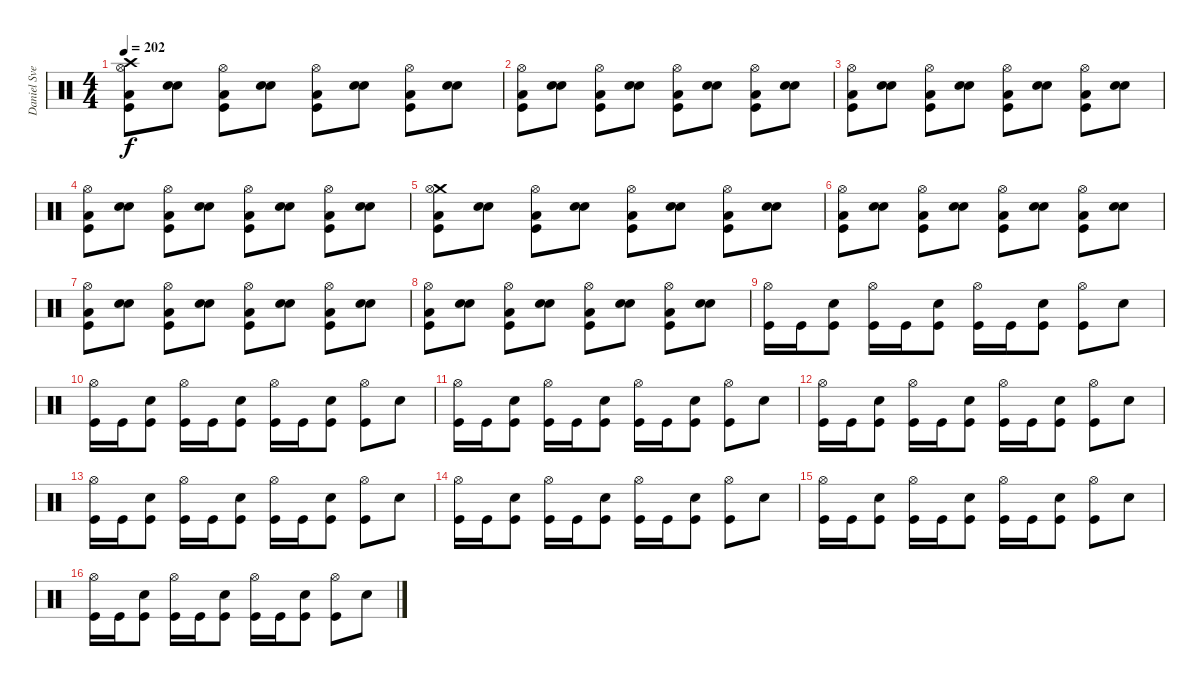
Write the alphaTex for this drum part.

\track ("Daniel Svensson" "Daniel Sve") {instrument percussion}
\staff {score}
\articulation defaults
\ts (4 4)
\tempo 202
\clef neutral
\ks c
("Crash high (hit)" "Hi-Hat (open)" "Low Floor Tom (hit)" "Kick (hit)").8{dy f} ("Electric Snare (hit)" "Electric Snare (hit)").8 ("Hi-Hat (open)" "Low Floor Tom (hit)" "Kick (hit)").8 ("Electric Snare (hit)" "Electric Snare (hit)").8 ("Hi-Hat (open)" "Low Floor Tom (hit)" "Kick (hit)").8 ("Electric Snare (hit)" "Electric Snare (hit)").8 ("Hi-Hat (open)" "Low Floor Tom (hit)" "Kick (hit)").8 ("Electric Snare (hit)" "Electric Snare (hit)").8 |
("Hi-Hat (open)" "Low Floor Tom (hit)" "Kick (hit)").8 ("Electric Snare (hit)" "Electric Snare (hit)").8 ("Hi-Hat (open)" "Low Floor Tom (hit)" "Kick (hit)").8 ("Electric Snare (hit)" "Electric Snare (hit)").8 ("Hi-Hat (open)" "Low Floor Tom (hit)" "Kick (hit)").8 ("Electric Snare (hit)" "Electric Snare (hit)").8 ("Hi-Hat (open)" "Low Floor Tom (hit)" "Kick (hit)").8 ("Electric Snare (hit)" "Electric Snare (hit)").8 |
("Hi-Hat (open)" "Low Floor Tom (hit)" "Kick (hit)").8 ("Electric Snare (hit)" "Electric Snare (hit)").8 ("Hi-Hat (open)" "Low Floor Tom (hit)" "Kick (hit)").8 ("Electric Snare (hit)" "Electric Snare (hit)").8 ("Hi-Hat (open)" "Low Floor Tom (hit)" "Kick (hit)").8 ("Electric Snare (hit)" "Electric Snare (hit)").8 ("Hi-Hat (open)" "Low Floor Tom (hit)" "Kick (hit)").8 ("Electric Snare (hit)" "Electric Snare (hit)").8 |
("Hi-Hat (open)" "Low Floor Tom (hit)" "Kick (hit)").8 ("Electric Snare (hit)" "Electric Snare (hit)").8 ("Hi-Hat (open)" "Low Floor Tom (hit)" "Kick (hit)").8 ("Electric Snare (hit)" "Electric Snare (hit)").8 ("Hi-Hat (open)" "Low Floor Tom (hit)" "Kick (hit)").8 ("Electric Snare (hit)" "Electric Snare (hit)").8 ("Hi-Hat (open)" "Low Floor Tom (hit)" "Kick (hit)").8 ("Electric Snare (hit)" "Electric Snare (hit)").8 |
("Crash medium (hit)" "Hi-Hat (open)" "Low Floor Tom (hit)" "Kick (hit)").8 ("Electric Snare (hit)" "Electric Snare (hit)").8 ("Hi-Hat (open)" "Low Floor Tom (hit)" "Kick (hit)").8 ("Electric Snare (hit)" "Electric Snare (hit)").8 ("Hi-Hat (open)" "Low Floor Tom (hit)" "Kick (hit)").8 ("Electric Snare (hit)" "Electric Snare (hit)").8 ("Hi-Hat (open)" "Low Floor Tom (hit)" "Kick (hit)").8 ("Electric Snare (hit)" "Electric Snare (hit)").8 |
("Hi-Hat (open)" "Low Floor Tom (hit)" "Kick (hit)").8 ("Electric Snare (hit)" "Electric Snare (hit)").8 ("Hi-Hat (open)" "Low Floor Tom (hit)" "Kick (hit)").8 ("Electric Snare (hit)" "Electric Snare (hit)").8 ("Hi-Hat (open)" "Low Floor Tom (hit)" "Kick (hit)").8 ("Electric Snare (hit)" "Electric Snare (hit)").8 ("Hi-Hat (open)" "Low Floor Tom (hit)" "Kick (hit)").8 ("Electric Snare (hit)" "Electric Snare (hit)").8 |
("Hi-Hat (open)" "Low Floor Tom (hit)" "Kick (hit)").8 ("Electric Snare (hit)" "Electric Snare (hit)").8 ("Hi-Hat (open)" "Low Floor Tom (hit)" "Kick (hit)").8 ("Electric Snare (hit)" "Electric Snare (hit)").8 ("Hi-Hat (open)" "Low Floor Tom (hit)" "Kick (hit)").8 ("Electric Snare (hit)" "Electric Snare (hit)").8 ("Hi-Hat (open)" "Low Floor Tom (hit)" "Kick (hit)").8 ("Electric Snare (hit)" "Electric Snare (hit)").8 |
("Hi-Hat (open)" "Low Floor Tom (hit)" "Kick (hit)").8 ("Electric Snare (hit)" "Electric Snare (hit)").8 ("Hi-Hat (open)" "Low Floor Tom (hit)" "Kick (hit)").8 ("Electric Snare (hit)" "Electric Snare (hit)").8 ("Hi-Hat (open)" "Low Floor Tom (hit)" "Kick (hit)").8 ("Electric Snare (hit)" "Electric Snare (hit)").8 ("Hi-Hat (open)" "Low Floor Tom (hit)" "Kick (hit)").8 ("Electric Snare (hit)" "Electric Snare (hit)").8 |
("Hi-Hat (open)" "Kick (hit)").16 "Kick (hit)".16 ("Electric Snare (hit)" "Kick (hit)").8 ("Hi-Hat (open)" "Kick (hit)").16 "Kick (hit)".16 ("Electric Snare (hit)" "Kick (hit)").8 ("Hi-Hat (open)" "Kick (hit)").16 "Kick (hit)".16 ("Electric Snare (hit)" "Kick (hit)").8 ("Hi-Hat (open)" "Kick (hit)").8 "Electric Snare (hit)".8 |
("Hi-Hat (open)" "Kick (hit)").16 "Kick (hit)".16 ("Electric Snare (hit)" "Kick (hit)").8 ("Hi-Hat (open)" "Kick (hit)").16 "Kick (hit)".16 ("Electric Snare (hit)" "Kick (hit)").8 ("Hi-Hat (open)" "Kick (hit)").16 "Kick (hit)".16 ("Electric Snare (hit)" "Kick (hit)").8 ("Hi-Hat (open)" "Kick (hit)").8 "Electric Snare (hit)".8 |
("Hi-Hat (open)" "Kick (hit)").16 "Kick (hit)".16 ("Electric Snare (hit)" "Kick (hit)").8 ("Hi-Hat (open)" "Kick (hit)").16 "Kick (hit)".16 ("Electric Snare (hit)" "Kick (hit)").8 ("Hi-Hat (open)" "Kick (hit)").16 "Kick (hit)".16 ("Electric Snare (hit)" "Kick (hit)").8 ("Hi-Hat (open)" "Kick (hit)").8 "Electric Snare (hit)".8 |
("Hi-Hat (open)" "Kick (hit)").16 "Kick (hit)".16 ("Electric Snare (hit)" "Kick (hit)").8 ("Hi-Hat (open)" "Kick (hit)").16 "Kick (hit)".16 ("Electric Snare (hit)" "Kick (hit)").8 ("Hi-Hat (open)" "Kick (hit)").16 "Kick (hit)".16 ("Electric Snare (hit)" "Kick (hit)").8 ("Hi-Hat (open)" "Kick (hit)").8 "Electric Snare (hit)".8 |
("Hi-Hat (open)" "Kick (hit)").16 "Kick (hit)".16 ("Electric Snare (hit)" "Kick (hit)").8 ("Hi-Hat (open)" "Kick (hit)").16 "Kick (hit)".16 ("Electric Snare (hit)" "Kick (hit)").8 ("Hi-Hat (open)" "Kick (hit)").16 "Kick (hit)".16 ("Electric Snare (hit)" "Kick (hit)").8 ("Hi-Hat (open)" "Kick (hit)").8 "Electric Snare (hit)".8 |
("Hi-Hat (open)" "Kick (hit)").16 "Kick (hit)".16 ("Electric Snare (hit)" "Kick (hit)").8 ("Hi-Hat (open)" "Kick (hit)").16 "Kick (hit)".16 ("Electric Snare (hit)" "Kick (hit)").8 ("Hi-Hat (open)" "Kick (hit)").16 "Kick (hit)".16 ("Electric Snare (hit)" "Kick (hit)").8 ("Hi-Hat (open)" "Kick (hit)").8 "Electric Snare (hit)".8 |
("Hi-Hat (open)" "Kick (hit)").16 "Kick (hit)".16 ("Electric Snare (hit)" "Kick (hit)").8 ("Hi-Hat (open)" "Kick (hit)").16 "Kick (hit)".16 ("Electric Snare (hit)" "Kick (hit)").8 ("Hi-Hat (open)" "Kick (hit)").16 "Kick (hit)".16 ("Electric Snare (hit)" "Kick (hit)").8 ("Hi-Hat (open)" "Kick (hit)").8 "Electric Snare (hit)".8 |
("Hi-Hat (open)" "Kick (hit)").16 "Kick (hit)".16 ("Electric Snare (hit)" "Kick (hit)").8 ("Hi-Hat (open)" "Kick (hit)").16 "Kick (hit)".16 ("Electric Snare (hit)" "Kick (hit)").8 ("Hi-Hat (open)" "Kick (hit)").16 "Kick (hit)".16 ("Electric Snare (hit)" "Kick (hit)").8 ("Hi-Hat (open)" "Kick (hit)").8 "Electric Snare (hit)".8
